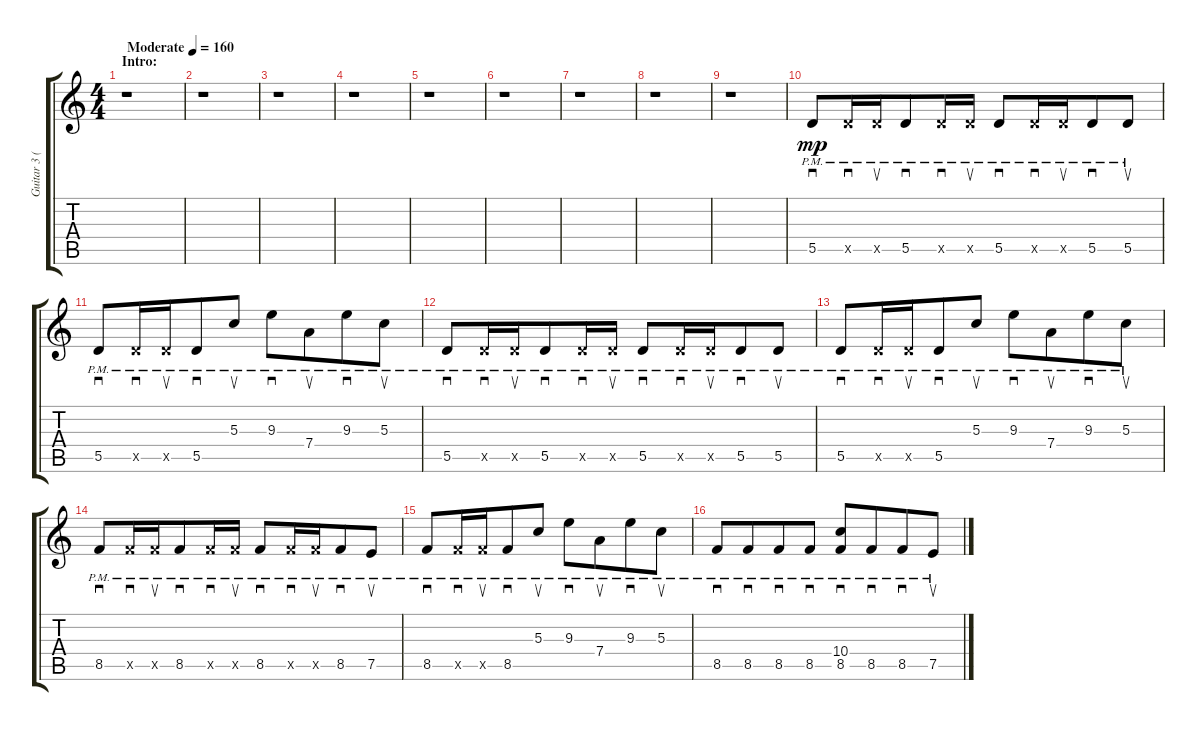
\track ("Guitar 3 (Electric)" "Guitar 3 (") {instrument overdrivenguitar}
\staff {score tabs}
\tuning (E4 B3 G3 D3 A2 E2) {hide}
\ts (4 4)
\section ("" "Intro:")
\tempo (160 "Moderate")
\clef g2
\ks c
r.1{dy mp instrument overdrivenguitar} |
r.1 |
r.1 |
r.1 |
r.1 |
r.1 |
r.1 |
r.1 |
r.1 |
5.5{pm}.8{sd} 5.5{pm x}.16{sd} 5.5{pm x}.16{su beam merge} 5.5{pm}.8{sd} 5.5{pm x}.16{sd} 5.5{pm x}.16{su} 5.5{pm}.8{sd} 5.5{pm x}.16{sd} 5.5{pm x}.16{su beam merge} 5.5{pm}.8{sd} 5.5{pm}.8{su} |
5.5{pm}.8{sd} 5.5{pm x}.16{sd} 5.5{pm x}.16{su beam merge} 5.5{pm}.8{sd} 5.3{pm}.8{su} 9.3{pm}.8{sd} 7.4{pm}.8{su beam merge} 9.3{pm}.8{sd} 5.3{pm}.8{su} |
5.5{pm}.8{sd} 5.5{pm x}.16{sd} 5.5{pm x}.16{su beam merge} 5.5{pm}.8{sd} 5.5{pm x}.16{sd} 5.5{pm x}.16{su} 5.5{pm}.8{sd} 5.5{pm x}.16{sd} 5.5{pm x}.16{su beam merge} 5.5{pm}.8{sd} 5.5{pm}.8{su} |
5.5{pm}.8{sd} 5.5{pm x}.16{sd} 5.5{pm x}.16{su beam merge} 5.5{pm}.8{sd} 5.3{pm}.8{su} 9.3{pm}.8{sd} 7.4{pm}.8{su beam merge} 9.3{pm}.8{sd} 5.3{pm}.8{su} |
8.5{pm}.8{sd} 8.5{pm x}.16{sd} 8.5{pm x}.16{su beam merge} 8.5{pm}.8{sd} 8.5{pm x}.16{sd} 8.5{pm x}.16{su} 8.5{pm}.8{sd} 8.5{pm x}.16{sd} 8.5{pm x}.16{su beam merge} 8.5{pm}.8{sd} 7.5{pm}.8{su} |
8.5{pm}.8{sd} 8.5{pm x}.16{sd} 8.5{pm x}.16{su beam merge} 8.5{pm}.8{sd} 5.3{pm}.8{su} 9.3{pm}.8{sd} 7.4{pm}.8{su beam merge} 9.3{pm}.8{sd} 5.3{pm}.8{su} |
8.5{pm}.8{sd beam merge} 8.5{pm}.8{sd beam merge} 8.5{pm}.8{sd beam merge} 8.5{pm}.8{sd} (10.4{pm} 8.5{pm}).8{sd beam merge} 8.5{pm}.8{sd beam merge} 8.5{pm}.8{sd} 7.5{pm}.8{su}
